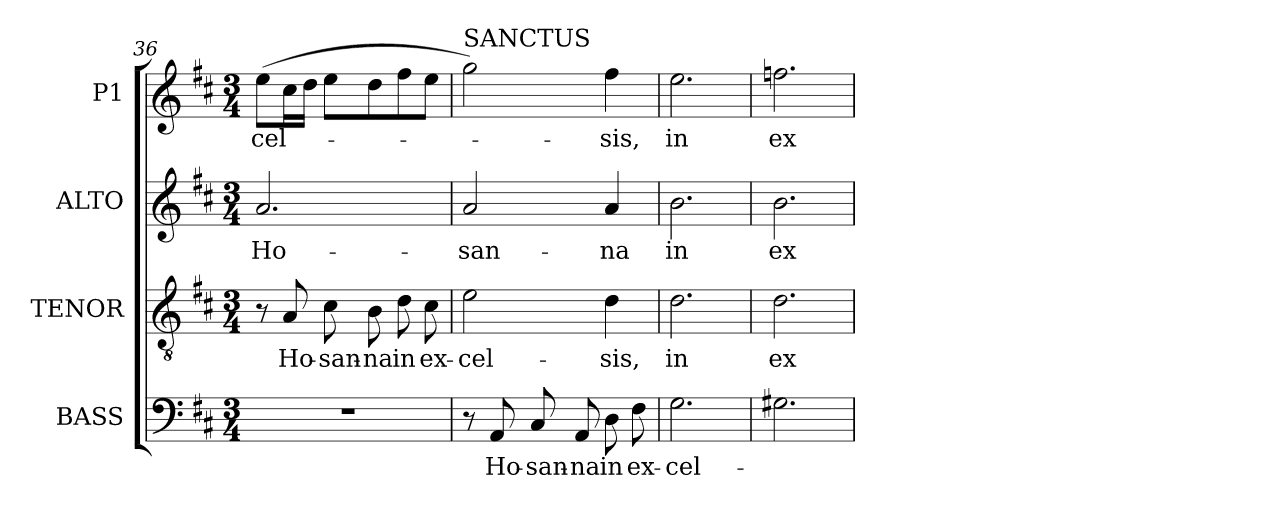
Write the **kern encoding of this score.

**kern	**text	**kern	**text	**kern	**text	**kern	**text
*part4	*part4	*part3	*part3	*part2	*part2	*part1	*part1
*staff4	*staff4	*staff3	*staff3	*staff2	*staff2	*staff1	*staff1
*I"BASS	*	*I"TENOR	*	*I"ALTO	*	*I"P1	*
*clefF4	*	*clefGv2	*	*clefG2	*	*clefG2	*
*	*	*ITrd7c12	*	*	*	*	*
*k[f#c#]	*	*k[f#c#]	*	*k[f#c#]	*	*k[f#c#]	*
*D:	*	*D:	*	*D:	*	*D:	*
*M3/4	*	*M3/4	*	*M3/4	*	*M3/4	*
=36	=36	=36	=36	=36	=36	=36	=36
!LO:N:vis=1	!	!	!	!	!	!	!
!	!	!	!	!	!LO:LY:b:color=#000000	!	!
!	!	!	!	!	!	!	!LO:LY:b:color=#000000
2.r	.	8r	.	2.ai/	Ho-	(8eei\L	-cel-
!	!	!	!LO:LY:b:color=#000000	!	!	!	!
.	.	8AAi/	Ho-	.	.	16cc#i\L	.
.	.	.	.	.	.	16ddi\JJ	.
!	!	!	!LO:LY:b:color=#000000	!	!	!	!
.	.	8C#i\	-san-	.	.	8eei\L	.
!	!	!	!LO:LY:b:color=#000000	!	!	!	!
.	.	8BBi\	-na	.	.	8ddi\	.
!	!	!	!LO:LY:b:color=#000000	!	!	!	!
.	.	8Di\	in	.	.	8ff#i\	.
!	!	!	!LO:LY:b:color=#000000	!	!	!	!
.	.	8C#i\	ex-	.	.	8eei\J	.
=37	=37	=37	=37	=37	=37	=37	=37
!	!	!	!LO:LY:b:color=#000000	!	!	!	!
!	!	!	!	!	!	!LO:TX:a:t=SANCTUS	!
!	!	!	!	!	!LO:LY:b:color=#000000	!	!
8r	.	2Ei\	-cel-	2ai/	-san-	2ggi\)	.
!	!LO:LY:b:color=#000000	!	!	!	!	!	!
8AAi/	Ho-	.	.	.	.	.	.
!	!LO:LY:b:color=#000000	!	!	!	!	!	!
8C#i/	-san-	.	.	.	.	.	.
!	!LO:LY:b:color=#000000	!	!	!	!	!	!
8AAi/	-na	.	.	.	.	.	.
!	!LO:LY:b:color=#000000	!	!	!	!	!	!
!	!	!	!LO:LY:b:color=#000000	!	!	!	!
!	!	!	!	!	!LO:LY:b:color=#000000	!	!
!	!	!	!	!	!	!	!LO:LY:b:color=#000000
8Di\	in	4Di\	-sis,	4ai/	-na	4ff#i\	-sis,
!	!LO:LY:b:color=#000000	!	!	!	!	!	!
8F#i\	ex-	.	.	.	.	.	.
=38	=38	=38	=38	=38	=38	=38	=38
!	!LO:LY:b:color=#000000	!	!	!	!	!	!
!	!	!	!LO:LY:b:color=#000000	!	!	!	!
!	!	!	!	!	!LO:LY:b:color=#000000	!	!
!	!	!	!	!	!	!	!LO:LY:b:color=#000000
2.Gi\	-cel-	2.Di\	in	2.bi\	in	2.eei\	in
=39	=39	=39	=39	=39	=39	=39	=39
!	!	!	!LO:LY:b:color=#000000	!	!	!	!
!	!	!	!	!	!LO:LY:b:color=#000000	!	!
!	!	!	!	!	!	!	!LO:LY:b:color=#000000
2.G#Xi\	.	2.Di\	ex-	2.bi\	ex-	2.ffni\	ex-
=	=	=	=	=	=	=	=
*-	*-	*-	*-	*-	*-	*-	*-
